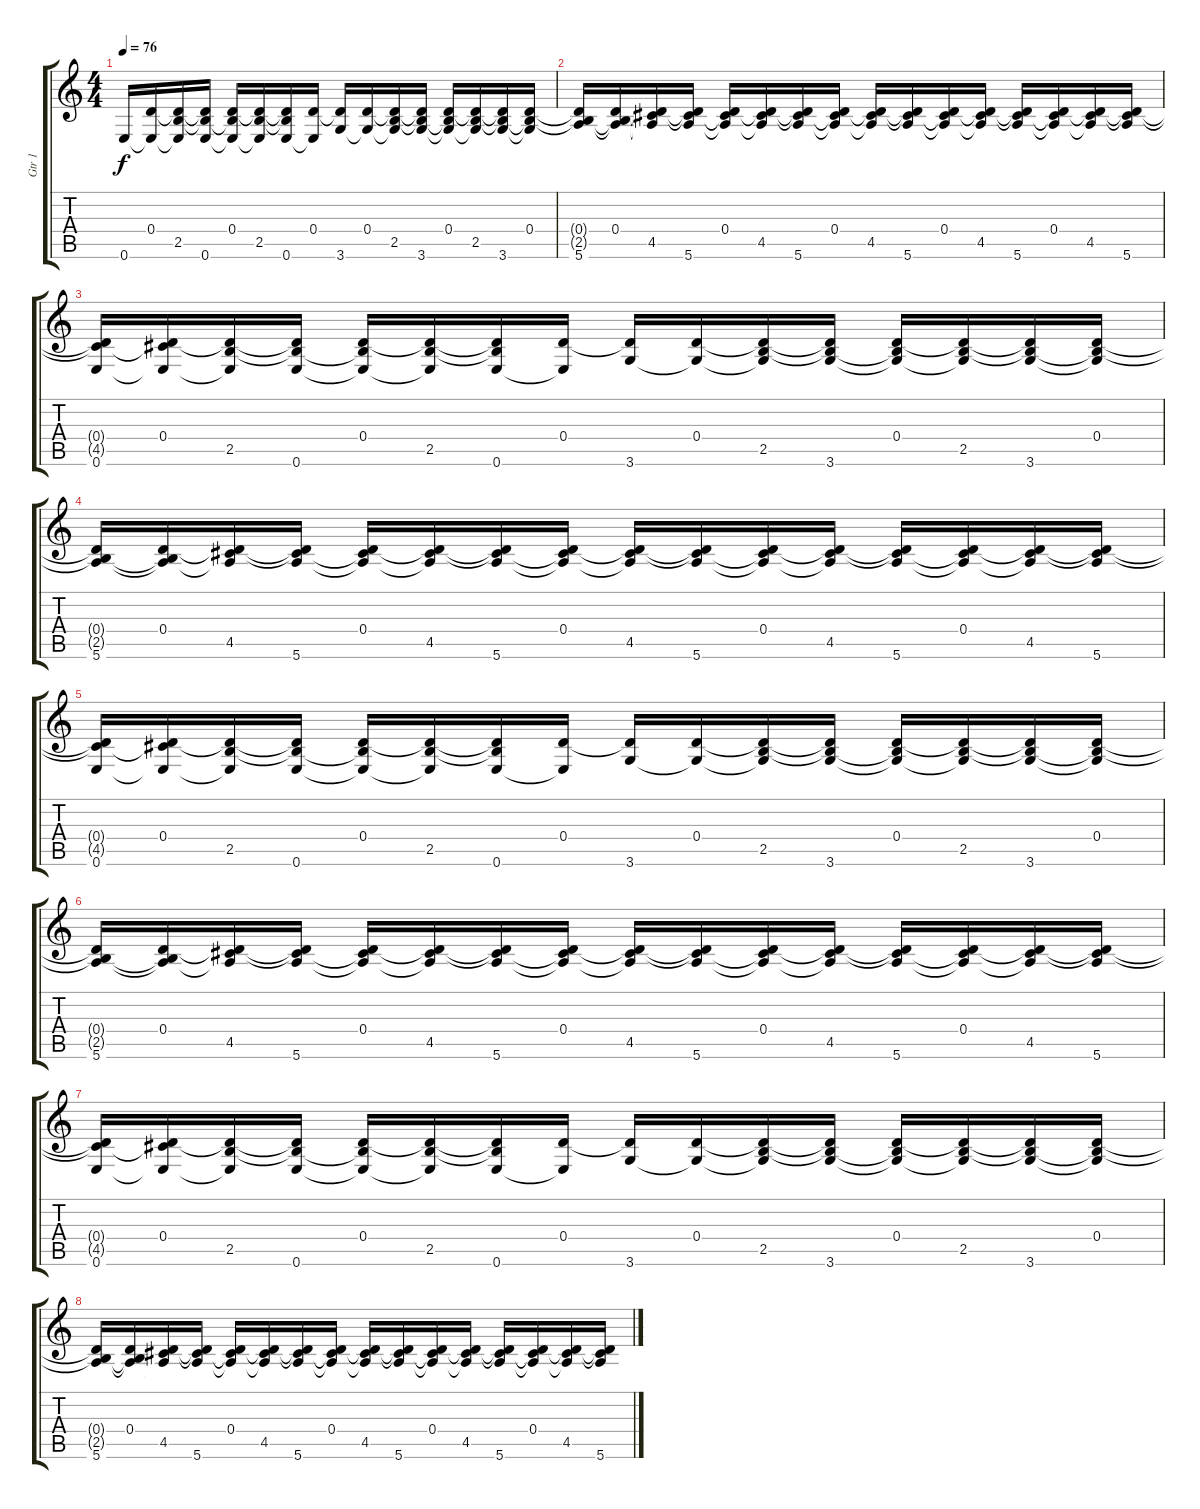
\track ("Gtr 1" "Gtr 1") {instrument electricguitarclean}
\staff {score tabs}
\tuning (E4 B3 G3 D3 A2 E2) {hide}
\ts (4 4)
\tempo 76
\clef g2
\ks c
0.6.16{dy f instrument electricguitarclean} (0.4 0.6{t}).16 (0.4{t} 2.5 0.6{t}).16 (0.4{t} 2.5{t} 0.6).16 (0.4 2.5{t} 0.6{t}).16 (0.4{t} 2.5 0.6{t}).16 (0.4{t} 2.5{t} 0.6).16 (0.4 0.6{t}).16 (0.4{t} 3.6).16 (0.4 3.6{t}).16 (0.4{t} 2.5 3.6{t}).16 (0.4{t} 2.5{t} 3.6).16 (0.4 2.5{t} 3.6{t}).16 (0.4{t} 2.5 3.6{t}).16 (0.4{t} 2.5{t} 3.6).16 (0.4 2.5{t} 3.6{t}).16 |
(0.4{t} 2.5{t} 5.6).16 (0.4 2.5{t} 5.6{t}).16 (0.4{t} 4.5 5.6{t}).16 (0.4{t} 4.5{t} 5.6).16 (0.4 4.5{t} 5.6{t}).16 (0.4{t} 4.5 5.6{t}).16 (0.4{t} 4.5{t} 5.6).16 (0.4 4.5{t} 5.6{t}).16 (0.4{t} 4.5 5.6{t}).16 (0.4{t} 4.5{t} 5.6).16 (0.4 4.5{t} 5.6{t}).16 (0.4{t} 4.5 5.6{t}).16 (0.4{t} 4.5{t} 5.6).16 (0.4 4.5{t} 5.6{t}).16 (0.4{t} 4.5 5.6{t}).16 (0.4{t} 4.5{t} 5.6).16 |
(0.4{t} 4.5{t} 0.6).16 (0.4 4.5{t} 0.6{t}).16 (0.4{t} 2.5 0.6{t}).16 (0.4{t} 2.5{t} 0.6).16 (0.4 2.5{t} 0.6{t}).16 (0.4{t} 2.5 0.6{t}).16 (0.4{t} 2.5{t} 0.6).16 (0.4 0.6{t}).16 (0.4{t} 3.6).16 (0.4 3.6{t}).16 (0.4{t} 2.5 3.6{t}).16 (0.4{t} 2.5{t} 3.6).16 (0.4 2.5{t} 3.6{t}).16 (0.4{t} 2.5 3.6{t}).16 (0.4{t} 2.5{t} 3.6).16 (0.4 2.5{t} 3.6{t}).16 |
(0.4{t} 2.5{t} 5.6).16 (0.4 2.5{t} 5.6{t}).16 (0.4{t} 4.5 5.6{t}).16 (0.4{t} 4.5{t} 5.6).16 (0.4 4.5{t} 5.6{t}).16 (0.4{t} 4.5 5.6{t}).16 (0.4{t} 4.5{t} 5.6).16 (0.4 4.5{t} 5.6{t}).16 (0.4{t} 4.5 5.6{t}).16 (0.4{t} 4.5{t} 5.6).16 (0.4 4.5{t} 5.6{t}).16 (0.4{t} 4.5 5.6{t}).16 (0.4{t} 4.5{t} 5.6).16 (0.4 4.5{t} 5.6{t}).16 (0.4{t} 4.5 5.6{t}).16 (0.4{t} 4.5{t} 5.6).16 |
(0.4{t} 4.5{t} 0.6).16 (0.4 4.5{t} 0.6{t}).16 (0.4{t} 2.5 0.6{t}).16 (0.4{t} 2.5{t} 0.6).16 (0.4 2.5{t} 0.6{t}).16 (0.4{t} 2.5 0.6{t}).16 (0.4{t} 2.5{t} 0.6).16 (0.4 0.6{t}).16 (0.4{t} 3.6).16 (0.4 3.6{t}).16 (0.4{t} 2.5 3.6{t}).16 (0.4{t} 2.5{t} 3.6).16 (0.4 2.5{t} 3.6{t}).16 (0.4{t} 2.5 3.6{t}).16 (0.4{t} 2.5{t} 3.6).16 (0.4 2.5{t} 3.6{t}).16 |
(0.4{t} 2.5{t} 5.6).16 (0.4 2.5{t} 5.6{t}).16 (0.4{t} 4.5 5.6{t}).16 (0.4{t} 4.5{t} 5.6).16 (0.4 4.5{t} 5.6{t}).16 (0.4{t} 4.5 5.6{t}).16 (0.4{t} 4.5{t} 5.6).16 (0.4 4.5{t} 5.6{t}).16 (0.4{t} 4.5 5.6{t}).16 (0.4{t} 4.5{t} 5.6).16 (0.4 4.5{t} 5.6{t}).16 (0.4{t} 4.5 5.6{t}).16 (0.4{t} 4.5{t} 5.6).16 (0.4 4.5{t} 5.6{t}).16 (0.4{t} 4.5 5.6{t}).16 (0.4{t} 4.5{t} 5.6).16 |
(0.4{t} 4.5{t} 0.6).16 (0.4 4.5{t} 0.6{t}).16 (0.4{t} 2.5 0.6{t}).16 (0.4{t} 2.5{t} 0.6).16 (0.4 2.5{t} 0.6{t}).16 (0.4{t} 2.5 0.6{t}).16 (0.4{t} 2.5{t} 0.6).16 (0.4 0.6{t}).16 (0.4{t} 3.6).16 (0.4 3.6{t}).16 (0.4{t} 2.5 3.6{t}).16 (0.4{t} 2.5{t} 3.6).16 (0.4 2.5{t} 3.6{t}).16 (0.4{t} 2.5 3.6{t}).16 (0.4{t} 2.5{t} 3.6).16 (0.4 2.5{t} 3.6{t}).16 |
(0.4{t} 2.5{t} 5.6).16 (0.4 2.5{t} 5.6{t}).16 (0.4{t} 4.5 5.6{t}).16 (0.4{t} 4.5{t} 5.6).16 (0.4 4.5{t} 5.6{t}).16 (0.4{t} 4.5 5.6{t}).16 (0.4{t} 4.5{t} 5.6).16 (0.4 4.5{t} 5.6{t}).16 (0.4{t} 4.5 5.6{t}).16 (0.4{t} 4.5{t} 5.6).16 (0.4 4.5{t} 5.6{t}).16 (0.4{t} 4.5 5.6{t}).16 (0.4{t} 4.5{t} 5.6).16 (0.4 4.5{t} 5.6{t}).16 (0.4{t} 4.5 5.6{t}).16 (0.4{t} 4.5{t} 5.6).16
